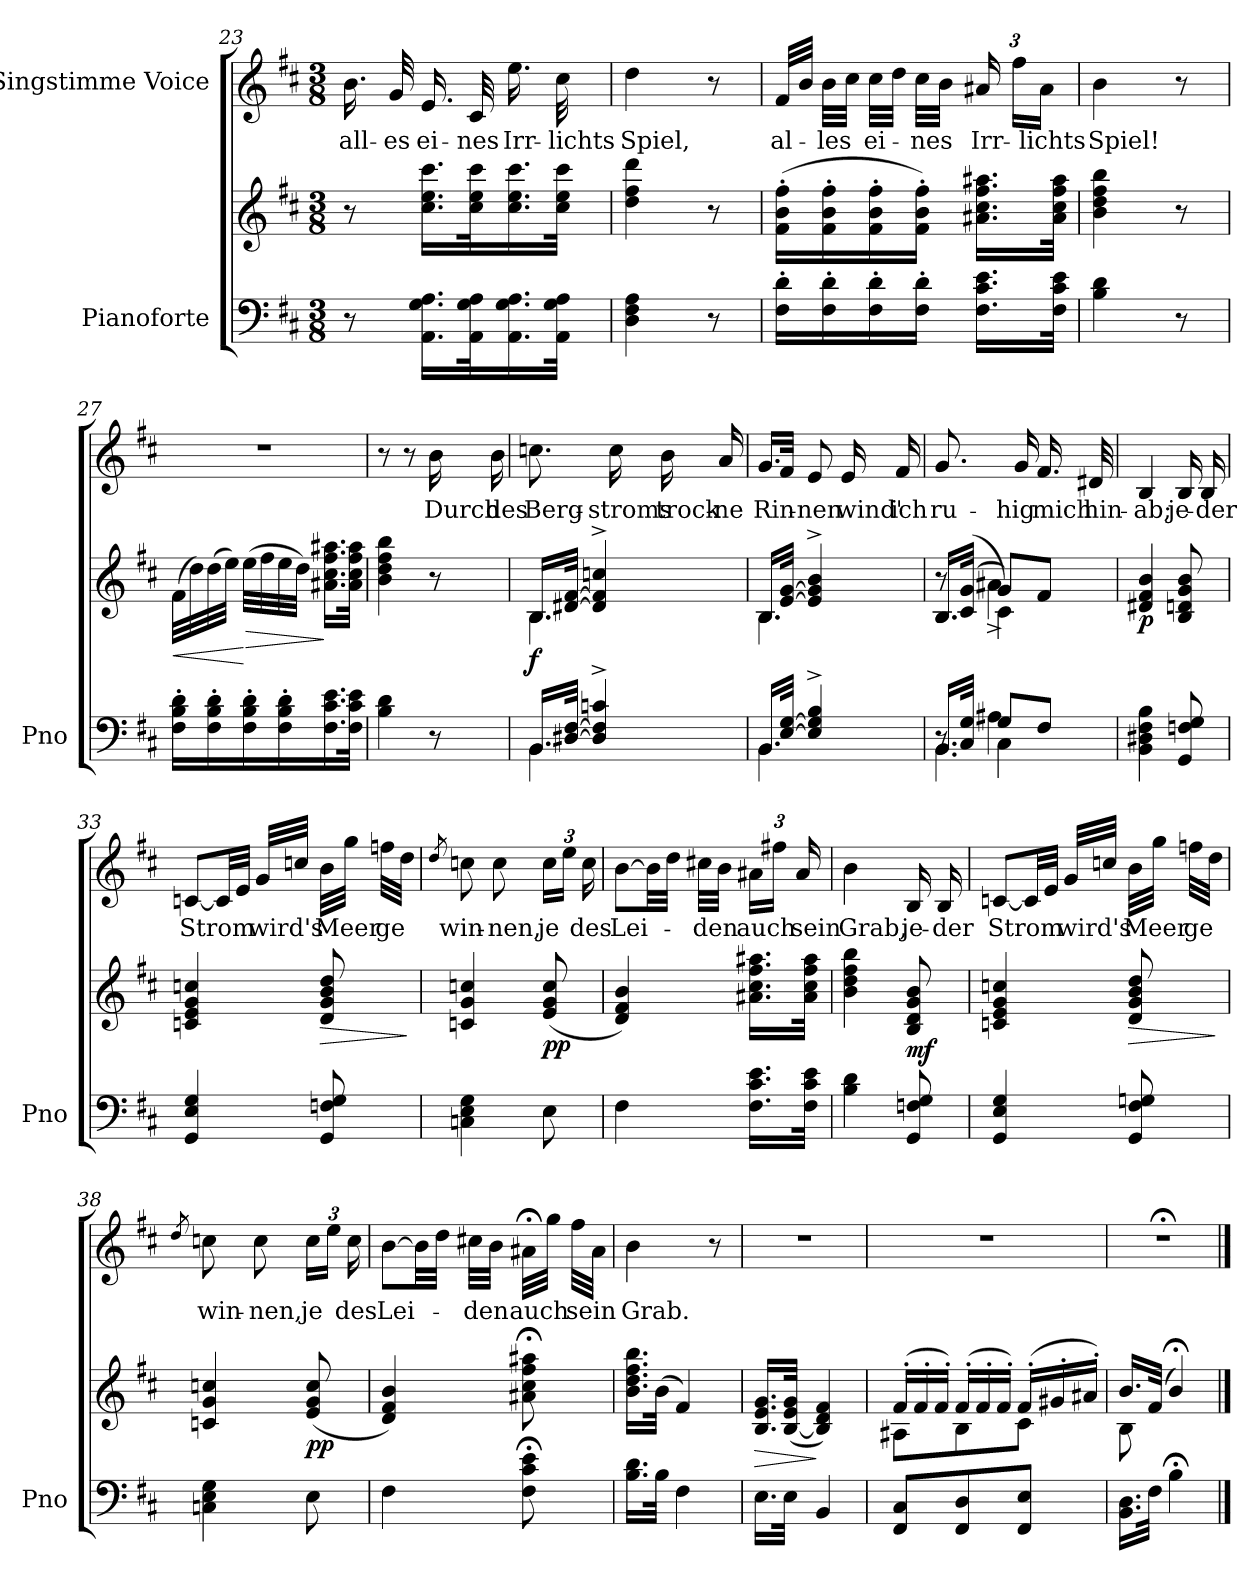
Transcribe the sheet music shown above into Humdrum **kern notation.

**kern	**kern	**dynam	**kern	**text
*part2	*part2	*part2	*part1	*part1
*staff3	*staff2	*staff2/3	*staff1	*staff1
*I"Pianoforte	*	*	*I"Singstimme Voice	*
*I'Pno	*	*	*	*
*clefF4	*clefG2	*	*clefG2	*
*k[f#c#]	*k[f#c#]	*	*k[f#c#]	*
*M3/8	*M3/8	*	*M3/8	*
=23	=23	=23	=23	=23
!	!	!	!	!LO:LY:b
8r	8r	.	16.b\	all-
!	!	!	!	!LO:LY:b
.	.	.	32g/	-es
!	!	!	!	!LO:LY:b
16.AA\ 16.G\ 16.A\LL	16.cc#\ 16.ee\ 16.ccc#\LL	.	16.e/	ei-
!	!	!	!	!LO:LY:b
32AA\ 32G\ 32A\K	32cc#\ 32ee\ 32ccc#\K	.	32c#/	-nes
!	!	!	!	!LO:LY:b
16.AA\ 16.G\ 16.A\	16.cc#\ 16.ee\ 16.ccc#\	.	16.ee\	Irr-
!	!	!	!	!LO:LY:b
32AA\ 32G\ 32A\JJk	32cc#\ 32ee\ 32ccc#\JJk	.	32cc#\	-lichts
=24	=24	=24	=24	=24
!	!	!	!	!LO:LY:b
4D\ 4F#\ 4A\	4dd\ 4ff#\ 4ddd\	.	4dd\	Spiel,
8r	8r	.	8r	.
=25	=25	=25	=25	=25
!	!	!	!	!LO:LY:b
16F#\' 16d\'LL	(>16f#\' 16b\' 16ff#\'LL	.	32f#/LLL	al-
.	.	.	32b/JJJ	.
!	!	!	!	!LO:LY:b
16F#\' 16d\'	16f#\' 16b\' 16ff#\'	.	32b\LLL	-les
.	.	.	32cc#\JJJ	.
!	!	!	!	!LO:LY:b
16F#\' 16d\'	16f#\' 16b\' 16ff#\'	.	32cc#\LLL	ei-
.	.	.	32dd\JJJ	.
!	!	!	!	!LO:LY:b
16F#\' 16d\'JJ	16f#\' 16b\' 16ff#\'JJ)	.	32cc#\LLL	-nes
.	.	.	32b\JJJ	.
*	*	*	*Xbrackettup	*
!	!	!	!	!LO:LY:b
16.F#\ 16.c#\ 16.e\LL	16.a#X\ 16.cc#\ 16.ff#\ 16.aa#X\LL	.	24a#X/	Irr-
.	.	.	24ff#\LL	.
!	!	!	!	!LO:LY:b
.	.	.	24a#\JJ	-lichts
32F#\ 32c#\ 32e\JJk	32a#\ 32cc#\ 32ff#\ 32aa#\JJk	.	.	.
=26	=26	=26	=26	=26
!	!	!	!	!LO:LY:b
4B\ 4d\	4b\ 4dd\ 4ff#\ 4bb\	.	4b\	Spiel!
8r	8r	.	8r	.
=27	=27	=27	=27	=27
!	!	!LO:HP:b	!	!
16F#\' 16B\' 16d\'LL	(>32f#\LLL	<	4.r	.
.	32dd\)	.	.	.
16F#\' 16B\' 16d\'	(>32dd\	.	.	.
.	32ee\JJJ)	.	.	.
!	!	!LO:HP:n=1:b	!	!
16F#\' 16B\' 16d\'	(>32ee\LLL	[ >	.	.
.	32ff#\	.	.	.
16F#\' 16B\' 16d\'	32ee\	.	.	.
.	32dd\JJJ)	.	.	.
16.F#\ 16.c#\ 16.e\	16.a#X\ 16.cc#\ 16.ff#\ 16.aa#X\LL	]	.	.
32F#\ 32c#\ 32e\JJk	32a#\ 32cc#\ 32ff#\ 32aa#\JJk	.	.	.
!!LO:PB:g=z
=28	=28	=28	=28	=28
4B\ 4d\	4b\ 4dd\ 4ff#\ 4bb\	.	8r	.
.	.	.	8r	.
!	!	!	!	!LO:LY:b
8r	8r	.	16b\	Durch
!	!	!	!	!LO:LY:b
.	.	.	16b\	des
=29	=29	=29	=29	=29
*^	*^	*	*	*
!	!	!	!	!LO:DY:b	!	!LO:LY:b
16.BB/LL	4.BB\	16.B/LL	4.B\	f	8.ccn\	Berg-
[32D#X/ [32F#/JJk	.	[32d#X/ [32f#/JJk	.	.	.	.
4D#/]^ 4F#/]^ 4cn/^	.	4d#/]^ 4f#/]^ 4ccn/^	.	.	.	.
!	!	!	!	!	!	!LO:LY:b
.	.	.	.	.	16cc\	-stroms
!	!	!	!	!	!	!LO:LY:b
.	.	.	.	.	16b\	trock-
!	!	!	!	!	!	!LO:LY:b
.	.	.	.	.	16a/	-ne
=30	=30	=30	=30	=30	=30	=30
!	!	!	!	!	!	!LO:LY:b
16.BB/LL	4.BB\	16.B/LL	4.B\	.	16.g/LL	Rin-
[32E/ [32G/JJk	.	[32e/ [32g/JJk	.	.	32f#/JJk	.
!	!	!	!	!	!	!LO:LY:b
4E/]^ 4G/]^ 4B/^	.	4e/]^ 4g/]^ 4b/^	.	.	8e/	-nen
!	!	!	!	!	!	!LO:LY:b
.	.	.	.	.	16e/	wind'
!	!	!	!	!	!	!LO:LY:b
.	.	.	.	.	16f#/	ich
=31	=31	=31	=31	=31	=31	=31
*^	*^	*^	*^	*	*	*
!	!	!	!	!	!	!	!	!	!	!LO:LY:b
16.BB/LL	8ryy	4.BB\	8r	16.B/LL	8ryy	4.B/	8r	.	8.g/	ru-
32C#/ 32G/JJk	.	.	.	(<(<32c#/ 32g/JJk	.	.	.	.	.	.
8G/L	4A#X\	.	4C#\	8g/L)	4a#X^\	.	4c#\)	.	.	.
!	!	!	!	!	!	!	!	!	!	!LO:LY:b
.	.	.	.	.	.	.	.	.	16g/	-hig
!	!	!	!	!	!	!	!	!	!	!LO:LY:b
8F#/J	.	.	.	8f#/J	.	.	.	.	16.f#/	mich
!	!	!	!	!	!	!	!	!	!	!LO:LY:b
.	.	.	.	.	.	.	.	.	32d#X/	hin-
*v	*v	*v	*v	*	*	*	*	*	*	*
*	*v	*v	*v	*v	*	*	*
=32	=32	=32	=32	=32
!	!	!LO:DY:b	!	!LO:LY:b
4BB\ 4D#X\ 4F#\ 4B\	4d#X/ 4f#/ 4b/	p	4B/	-ab;
!	!	!	!	!LO:LY:b
8GG/ 8Fn/ 8G/	8B/ 8dn/ 8g/ 8b/	.	16B/	je-
!	!	!	!	!LO:LY:b
.	.	.	16B/	-der
!!LO:LB:g=z
=33	=33	=33	=33	=33
!	!	!	!	!LO:LY:b
4GG/ 4E/ 4G/	4cn/ 4e/ 4g/ 4ccn/	.	[8cn/L	Strom
.	.	.	32c/LL]	.
.	.	.	32e/JJJ	.
!	!	!	!	!LO:LY:b
.	.	.	32g/LLL	wird's
.	.	.	32ccn/JJJ	.
!	!	!LO:HP:b	!	!LO:LY:b
8GG/ 8Fn/ 8G/	8d/ 8g/ 8b/ 8dd/	>	32b\LLL	Meer
.	.	.	32gg\JJJ	.
!	!	!	!	!LO:LY:b
.	.	.	32ffn\LLL	ge
.	.	.	32dd\JJJ	.
.	.	]	.	.
=34	=34	=34	=34	=34
.	.	.	8qdd/	.
!	!	!	!	!LO:LY:b
4Cn\ 4E\ 4G\	4cn/ 4g/ 4ccn/	.	8ccn\	win-
!	!	!	!	!LO:LY:b
.	.	.	8cc\	-nen,
!	!	!LO:DY:b	!	!LO:LY:b
8E\	(<8e/ 8g/ 8cc/	pp	24cc\LL	je
.	.	.	24ee\JJ	.
!	!	!	!	!LO:LY:b
.	.	.	24cc\	des
=35	=35	=35	=35	=35
!	!	!	!	!LO:LY:b
4F#\	4d/ 4f#/ 4b/)	.	[8b\L	Lei-
.	.	.	32b\LL]	.
.	.	.	32dd\JJJ	.
!	!	!	!	!LO:LY:b
.	.	.	32cc#X\LLL	-den
.	.	.	32b\JJJ	.
!	!	!	!	!LO:LY:b
16.F#\ 16.c#\ 16.e\LL	16.a#X\ 16.cc#\ 16.ff#\ 16.aa#X\LL	.	24a#X\LL	auch
.	.	.	24ff#X\JJ	.
!	!	!	!	!LO:LY:b
.	.	.	24a#/	sein
32F#\ 32c#\ 32e\JJk	32a#\ 32cc#\ 32ff#\ 32aa#\JJk	.	.	.
=36	=36	=36	=36	=36
!	!	!	!	!LO:LY:b
4B\ 4d\	4b\ 4dd\ 4ff#\ 4bb\	.	4b\	Grab,
!	!	!LO:DY:b	!	!LO:LY:b
8GG/ 8Fn/ 8G/	8B/ 8d/ 8g/ 8b/	mf	16B/	je-
!	!	!	!	!LO:LY:b
.	.	.	16B/	-der
=37	=37	=37	=37	=37
!	!	!	!	!LO:LY:b
4GG/ 4E/ 4G/	4cn/ 4e/ 4g/ 4ccn/	.	[8cn/L	Strom
.	.	.	32c/LL]	.
.	.	.	32e/JJJ	.
!	!	!	!	!LO:LY:b
.	.	.	32g/LLL	wird's
.	.	.	32ccn/JJJ	.
!	!	!LO:HP:b	!	!LO:LY:b
8GG/ 8F#/ 8Gn/	8d/ 8g/ 8b/ 8dd/	>	32b\LLL	Meer
.	.	.	32gg\JJJ	.
!	!	!	!	!LO:LY:b
.	.	.	32ffn\LLL	ge
.	.	.	32dd\JJJ	.
.	.	]	.	.
!!LO:LB:g=z
=38	=38	=38	=38	=38
.	.	.	8qdd/	.
!	!	!	!	!LO:LY:b
4Cn\ 4E\ 4G\	4cn/ 4g/ 4ccn/	.	8ccn\	win-
!	!	!	!	!LO:LY:b
.	.	.	8cc\	-nen,
!	!	!LO:DY:b	!	!LO:LY:b
8E\	(<8e/ 8g/ 8cc/	pp	24cc\LL	je
.	.	.	24ee\JJ	.
!	!	!	!	!LO:LY:b
.	.	.	24cc\	des
=39	=39	=39	=39	=39
!	!	!	!	!LO:LY:b
4F#\	4d/ 4f#/ 4b/)	.	[8b\L	Lei-
.	.	.	32b\LL]	.
.	.	.	32dd\JJJ	.
!	!	!	!	!LO:LY:b
.	.	.	32cc#X\LLL	-den
.	.	.	32b\JJJ	.
!	!	!	!	!LO:LY:b
8F#\;< 8c#\;< 8e\;<	8a#X\;< 8cc#\;< 8ff#\;< 8aa#X\;<	.	32a#X;<\LLL	auch
.	.	.	32gg\JJJ	.
!	!	!	!	!LO:LY:b
.	.	.	32ff#\LLL	sein
.	.	.	32a#\JJJ	.
=40	=40	=40	=40	=40
!	!	!	!	!LO:LY:b
16.B\ 16.d\LL	16.b\ 16.dd\ 16.ff#\ 16.bb\LL	.	4b\	Grab.
32B\JJk	(>32b\JJk	.	.	.
4F#\	4f#/)	.	.	.
.	.	.	8r	.
=41	=41	=41	=41	=41
!	!	!LO:HP:b	!	!
16.E\LL	16.B/ 16.e/ 16.g/LL	>	4.r	.
32E\JJk	(>[32B/ 32e/ 32g/JJk	.	.	.
4BB/	4B/] 4d/ 4f#/)	]	.	.
=42	=42	=42	=42	=42
*	*Xtuplet	*	*	*
*	*^	*	*	*
8FF#/ 8C#/L	(>24f#'/LL	8A#X\L	.	4.r	.
.	24f#'/	.	.	.	.
.	24f#'/JJ)	.	.	.	.
8FF#/ 8D/	(>24f#'/LL	8B\	.	.	.
.	24f#'/	.	.	.	.
.	24f#'/JJ)	.	.	.	.
8FF#/ 8E/J	(>24f#'/LL	8c#\J	.	.	.
.	24g#X'/	.	.	.	.
.	24a#X'/JJ)	.	.	.	.
=43	=43	=43	=43	=43	=43
16.BB\ 16.D\LL	16.b/LL	8B\	.	4.r;<	.
32F#\JJk	(>32f#/JJk	.	.	.	.
4B;<\	4b;</)	4ryy	.	.	.
*	*v	*v	*	*	*
==	==	==	==	==
*-	*-	*-	*-	*-
